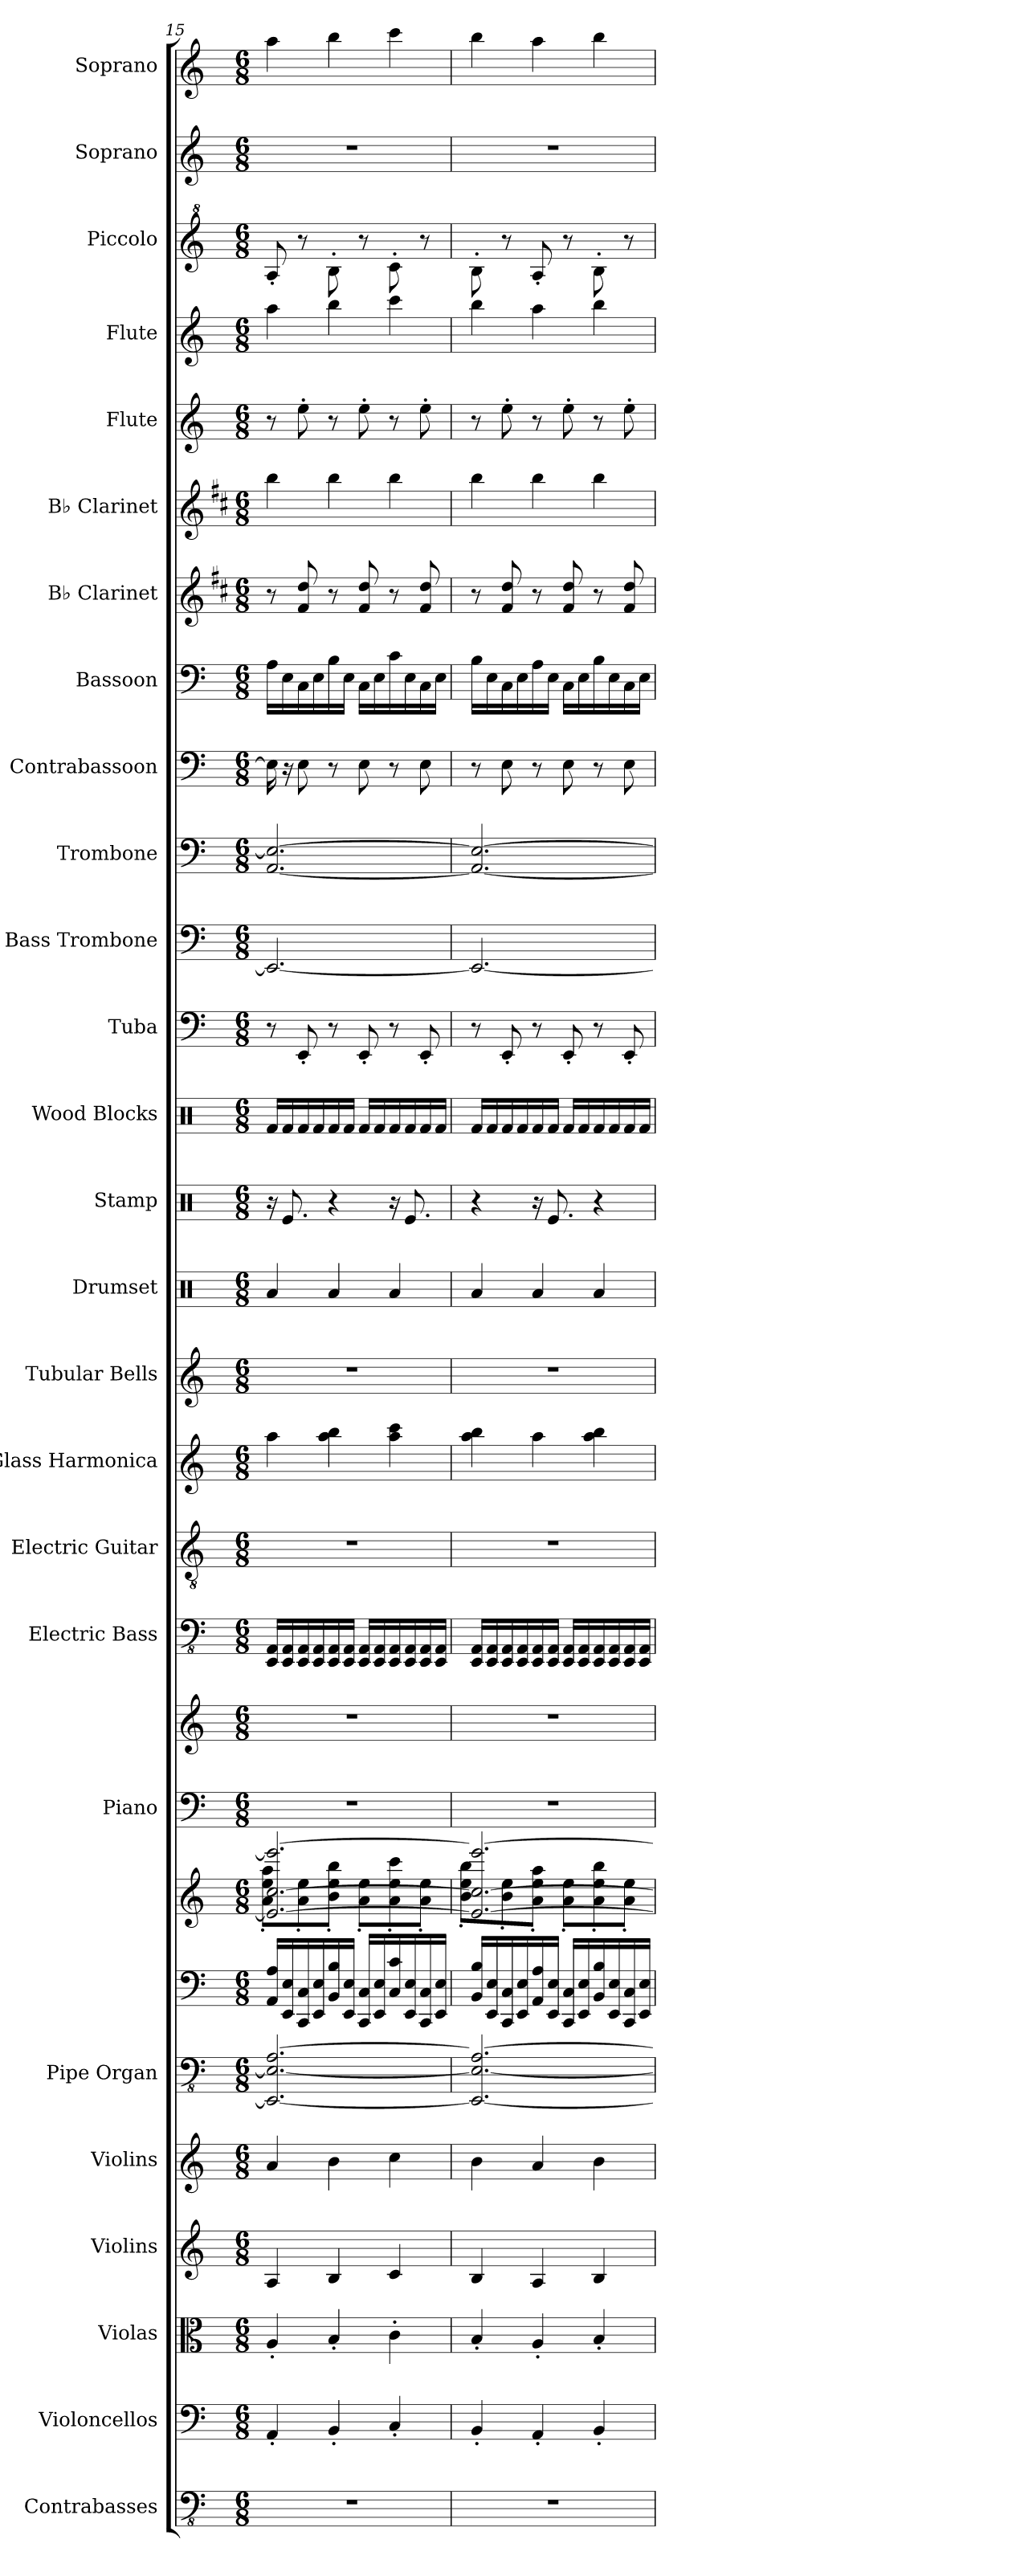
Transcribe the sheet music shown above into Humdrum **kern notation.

**kern	**kern	**kern	**kern	**kern	**kern	**kern	**kern	**kern	**kern	**kern	**kern	**kern	**kern	**kern	**kern	**kern	**kern	**kern	**kern	**kern	**kern	**kern	**kern	**kern	**kern	**kern	**kern	**kern
*part26	*part25	*part24	*part23	*part22	*part21	*part21	*part21	*part20	*part20	*part19	*part18	*part17	*part16	*part15	*part14	*part13	*part12	*part11	*part10	*part9	*part8	*part7	*part6	*part5	*part4	*part3	*part2	*part1
*staff29	*staff28	*staff27	*staff26	*staff25	*staff24	*staff23	*staff22	*staff21	*staff20	*staff19	*staff18	*staff17	*staff16	*staff15	*staff14	*staff13	*staff12	*staff11	*staff10	*staff9	*staff8	*staff7	*staff6	*staff5	*staff4	*staff3	*staff2	*staff1
*I"Contrabasses	*I"Violoncellos	*I"Violas	*I"Violins	*I"Violins	*I"Pipe Organ	*	*	*I"Piano	*	*I"Electric Bass	*I"Electric Guitar	*I"Glass Harmonica	*I"Tubular Bells	*I"Drumset	*I"Stamp	*I"Wood Blocks	*I"Tuba	*I"Bass Trombone	*I"Trombone	*I"Contrabassoon	*I"Bassoon	*I"B♭ Clarinet	*I"B♭ Clarinet	*I"Flute	*I"Flute	*I"Piccolo	*I"Soprano	*I"Soprano
*I'Cbs.	*I'Vcs.	*I'Vlas.	*I'Vlns.	*I'Vlns.	*I'Org.	*	*	*I'Pno.	*	*I'El. B.	*I'El. Guit.	*I'Gla. Har.	*I'Tu. Be.	*I'Drs.	*I'Sta.	*I'Wd. Bl.	*I'Tba.	*I'B. Tbn.	*I'Tbn.	*I'Cbsn.	*I'Bsn.	*I'B♭ Cl.	*I'B♭ Cl.	*I'Fl.	*I'Fl.	*I'Picc.	*I'S.	*I'S.
*clefFv4	*clefF4	*clefC3	*clefG2	*clefG2	*clefFv4	*clefF4	*clefG2	*clefF4	*clefG2	*clefFv4	*clefGv2	*clefG2	*clefG2	*clefX	*clefX	*clefX	*clefF4	*clefF4	*clefF4	*clefF4	*clefF4	*clefG2	*clefG2	*clefG2	*clefG2	*clefG^2	*clefG2	*clefG2
*	*	*	*	*	*	*	*	*	*	*	*	*	*	*	*	*	*	*	*	*ITrd7c12	*	*ITrd1c2	*ITrd1c2	*	*	*ITrd-7c-12	*	*
*k[]	*k[]	*k[]	*k[]	*k[]	*k[]	*k[]	*k[]	*k[]	*k[]	*k[]	*k[]	*k[]	*k[]	*k[]	*k[]	*k[]	*k[]	*k[]	*k[]	*k[]	*k[]	*k[]	*k[]	*k[]	*k[]	*k[]	*k[]	*k[]
*M6/8	*M6/8	*M6/8	*M6/8	*M6/8	*M6/8	*M6/8	*M6/8	*M6/8	*M6/8	*M6/8	*M6/8	*M6/8	*M6/8	*M6/8	*M6/8	*M6/8	*M6/8	*M6/8	*M6/8	*M6/8	*M6/8	*M6/8	*M6/8	*M6/8	*M6/8	*M6/8	*M6/8	*M6/8
=15	=15	=15	=15	=15	=15	=15	=15	=15	=15	=15	=15	=15	=15	=15	=15	=15	=15	=15	=15	=15	=15	=15	=15	=15	=15	=15	=15	=15
*	*	*	*	*	*	*	*^	*	*	*	*	*	*	*	*	*	*	*	*	*	*	*	*	*	*	*	*	*
2.r	4AA'/	4A'/	4A/	4a/	2.EEE/_ 2.EE/_ [2.AA/	16AA/ 16A/LL	2.e/_ [2.cc/ 2.eee/_	8a\' 8ee\' 8aa\'L	2.r	2.r	16EEE/ 16AAA/LL	2.r	4aa\	2.r	4Ra/	16r	16Rf/LL	8r	2.EE/_	[2.AA/ 2.E/_	16EE\]	16A\LL	8r	4aa\	8r	4aa\	8aa'/	2.r	4aa\
.	.	.	.	.	.	16EE/ 16E/	.	.	.	.	16EEE/ 16AAA/	.	.	.	.	8.Re/	16Rf/	.	.	.	16r	16E\	.	.	.	.	.	.	.
.	.	.	.	.	.	16CC/ 16C/	.	8a\' 8ee\'	.	.	16EEE/ 16AAA/	.	.	.	.	.	16Rf/	8EE'/	.	.	8EE\	16C\	8e/ 8cc/	.	8ee'\	.	8r	.	.
.	.	.	.	.	.	16EE/ 16E/	.	.	.	.	16EEE/ 16AAA/	.	.	.	.	.	16Rf/	.	.	.	.	16E\	.	.	.	.	.	.	.
.	4BB'/	4B'/	4B/	4b\	.	16BB/ 16B/	.	8b\' 8ee\' 8bb\'J	.	.	16EEE/ 16AAA/	.	4aa\ 4bb\	.	4Ra/	4r	16Rf/	8r	.	.	8r	16B\	8r	4aa\	8r	4bb\	8bb'\	.	4bb\
.	.	.	.	.	.	16EE/ 16E/JJ	.	.	.	.	16EEE/ 16AAA/JJ	.	.	.	.	.	16Rf/JJ	.	.	.	.	16E\JJ	.	.	.	.	.	.	.
.	.	.	.	.	.	16CC/ 16C/LL	.	8a\' 8ee\'L	.	.	16EEE/ 16AAA/LL	.	.	.	.	.	16Rf/LL	8EE'/	.	.	8EE\	16C\LL	8e/ 8cc/	.	8ee'\	.	8r	.	.
.	.	.	.	.	.	16EE/ 16E/	.	.	.	.	16EEE/ 16AAA/	.	.	.	.	.	16Rf/	.	.	.	.	16E\	.	.	.	.	.	.	.
.	4C'/	4c'\	4c/	4cc\	.	16C/ 16c/	.	8a\' 8ee\' 8ccc\'	.	.	16EEE/ 16AAA/	.	4aa\ 4ccc\	.	4Ra/	16r	16Rf/	8r	.	.	8r	16c\	8r	4aa\	8r	4ccc\	8ccc'\	.	4ccc\
.	.	.	.	.	.	16EE/ 16E/	.	.	.	.	16EEE/ 16AAA/	.	.	.	.	8.Re/	16Rf/	.	.	.	.	16E\	.	.	.	.	.	.	.
.	.	.	.	.	.	16CC/ 16C/	.	8a\' 8ee\'J	.	.	16EEE/ 16AAA/	.	.	.	.	.	16Rf/	8EE'/	.	.	8EE\	16C\	8e/ 8cc/	.	8ee'\	.	8r	.	.
.	.	.	.	.	.	16EE/ 16E/JJ	.	.	.	.	16EEE/ 16AAA/JJ	.	.	.	.	.	16Rf/JJ	.	.	.	.	16E\JJ	.	.	.	.	.	.	.
=16	=16	=16	=16	=16	=16	=16	=16	=16	=16	=16	=16	=16	=16	=16	=16	=16	=16	=16	=16	=16	=16	=16	=16	=16	=16	=16	=16	=16	=16
2.r	4BB'/	4B'/	4B/	4b\	2.EEE/_ 2.EE/_ 2.AA/_	16BB/ 16B/LL	2.e/_ 2.cc/_ 2.eee/_	8b\' 8ee\' 8bb\'L	2.r	2.r	16EEE/ 16AAA/LL	2.r	4aa\ 4bb\	2.r	4Ra/	4r	16Rf/LL	8r	2.EE/_	2.AA/_ 2.E/_	8r	16B\LL	8r	4aa\	8r	4bb\	8bb'\	2.r	4bb\
.	.	.	.	.	.	16EE/ 16E/	.	.	.	.	16EEE/ 16AAA/	.	.	.	.	.	16Rf/	.	.	.	.	16E\	.	.	.	.	.	.	.
.	.	.	.	.	.	16CC/ 16C/	.	8b\' 8ee\'	.	.	16EEE/ 16AAA/	.	.	.	.	.	16Rf/	8EE'/	.	.	8EE\	16C\	8e/ 8cc/	.	8ee'\	.	8r	.	.
.	.	.	.	.	.	16EE/ 16E/	.	.	.	.	16EEE/ 16AAA/	.	.	.	.	.	16Rf/	.	.	.	.	16E\	.	.	.	.	.	.	.
.	4AA'/	4A'/	4A/	4a/	.	16AA/ 16A/	.	8a\' 8ee\' 8aa\'J	.	.	16EEE/ 16AAA/	.	4aa\	.	4Ra/	16r	16Rf/	8r	.	.	8r	16A\	8r	4aa\	8r	4aa\	8aa'/	.	4aa\
.	.	.	.	.	.	16EE/ 16E/JJ	.	.	.	.	16EEE/ 16AAA/JJ	.	.	.	.	8.Re/	16Rf/JJ	.	.	.	.	16E\JJ	.	.	.	.	.	.	.
.	.	.	.	.	.	16CC/ 16C/LL	.	8a\' 8ee\'L	.	.	16EEE/ 16AAA/LL	.	.	.	.	.	16Rf/LL	8EE'/	.	.	8EE\	16C\LL	8e/ 8cc/	.	8ee'\	.	8r	.	.
.	.	.	.	.	.	16EE/ 16E/	.	.	.	.	16EEE/ 16AAA/	.	.	.	.	.	16Rf/	.	.	.	.	16E\	.	.	.	.	.	.	.
.	4BB'/	4B'/	4B/	4b\	.	16BB/ 16B/	.	8a\' 8ee\' 8bb\'	.	.	16EEE/ 16AAA/	.	4aa\ 4bb\	.	4Ra/	4r	16Rf/	8r	.	.	8r	16B\	8r	4aa\	8r	4bb\	8bb'\	.	4bb\
.	.	.	.	.	.	16EE/ 16E/	.	.	.	.	16EEE/ 16AAA/	.	.	.	.	.	16Rf/	.	.	.	.	16E\	.	.	.	.	.	.	.
.	.	.	.	.	.	16CC/ 16C/	.	8a\' 8ee\'J	.	.	16EEE/ 16AAA/	.	.	.	.	.	16Rf/	8EE'/	.	.	8EE\	16C\	8e/ 8cc/	.	8ee'\	.	8r	.	.
.	.	.	.	.	.	16EE/ 16E/JJ	.	.	.	.	16EEE/ 16AAA/JJ	.	.	.	.	.	16Rf/JJ	.	.	.	.	16E\JJ	.	.	.	.	.	.	.
*	*	*	*	*	*	*	*v	*v	*	*	*	*	*	*	*	*	*	*	*	*	*	*	*	*	*	*	*	*	*
=	=	=	=	=	=	=	=	=	=	=	=	=	=	=	=	=	=	=	=	=	=	=	=	=	=	=	=	=
*-	*-	*-	*-	*-	*-	*-	*-	*-	*-	*-	*-	*-	*-	*-	*-	*-	*-	*-	*-	*-	*-	*-	*-	*-	*-	*-	*-	*-
